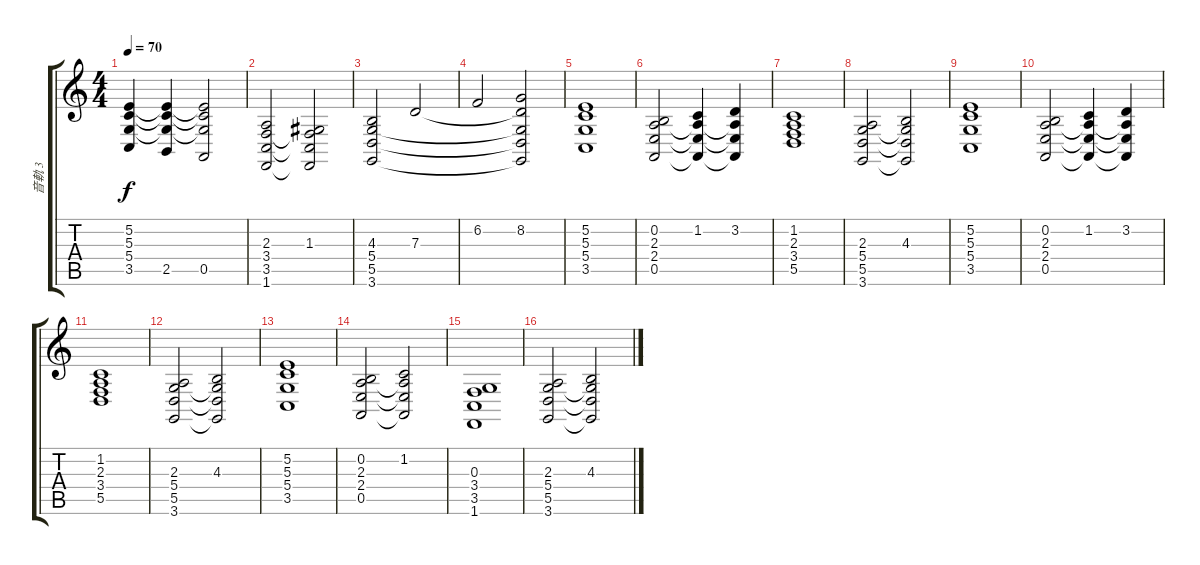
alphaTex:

\track ("音軌 3" "音軌 3") {instrument synthstrings1}
\staff {score tabs}
\tuning (E4 B3 G3 D3 A2 E2) {hide}
\ts (4 4)
\tempo 70
\clef g2
\ks c
(5.2 5.3 5.4 3.5).4{dy f} (5.2{t} 5.3{t} 5.4{t} 2.5).4 (5.2{t} 5.3{t} 5.4{t} 0.5).2 |
(2.3 3.4 3.5 1.6).2 (1.3 3.4{t} 3.5{t} 1.6{t}).2 |
(4.3 5.4 5.5 3.6).2 7.3.2 |
6.2.2 (8.2 7.3{t} 5.4{t} 5.5{t} 3.6{t}).2 |
(5.2 5.3 5.4 3.5).1 |
(0.2 2.3 2.4 0.5).2 (1.2 2.3{t} 2.4{t} 0.5{t}).4 (3.2 2.3{t} 2.4{t} 0.5{t}).4 |
(1.2 2.3 3.4 5.5).1 |
(2.3 5.4 5.5 3.6).2 (4.3 5.4{t} 5.5{t} 3.6{t}).2 |
(5.2 5.3 5.4 3.5).1 |
(0.2 2.3 2.4 0.5).2 (1.2 2.3{t} 2.4{t} 0.5{t}).4 (3.2 2.3{t} 2.4{t} 0.5{t}).4 |
(1.2 2.3 3.4 5.5).1 |
(2.3 5.4 5.5 3.6).2 (4.3 5.4{t} 5.5{t} 3.6{t}).2 |
(5.2 5.3 5.4 3.5).1 |
(0.2 2.3 2.4 0.5).2 (1.2 2.3{t} 2.4{t} 0.5{t}).2 |
(0.3 3.4 3.5 1.6).1 |
(2.3 5.4 5.5 3.6).2 (4.3 5.4{t} 5.5{t} 3.6{t}).2
